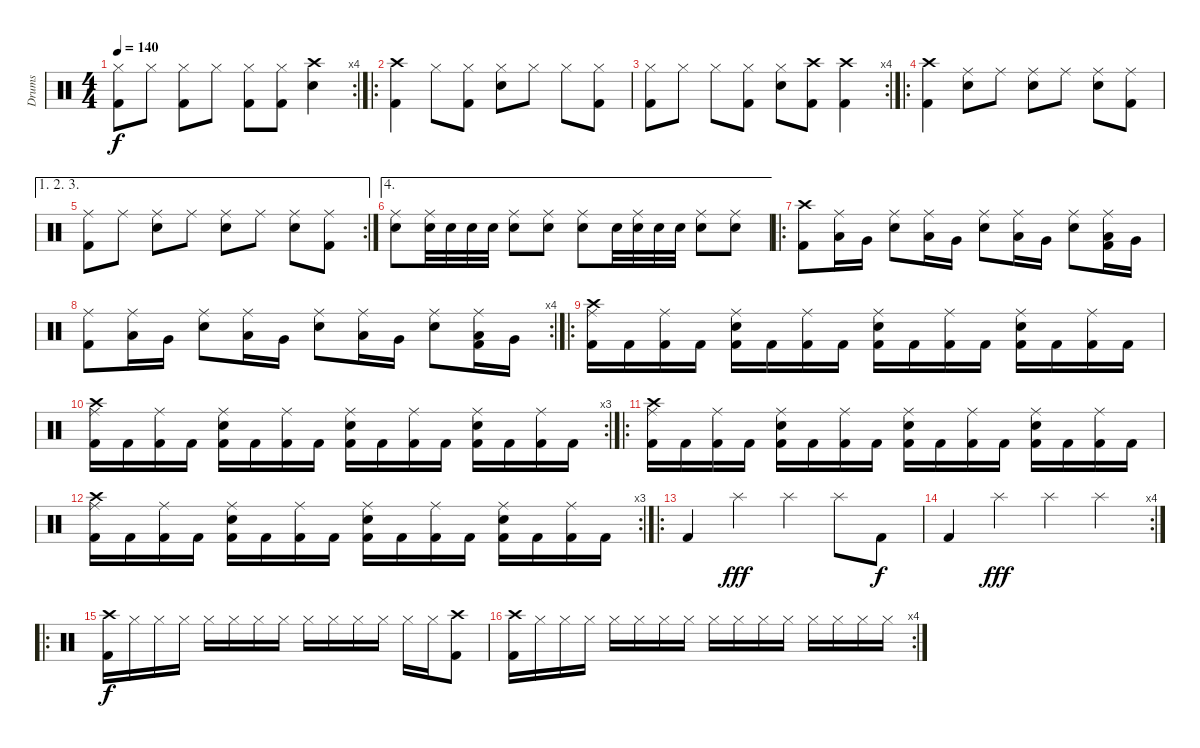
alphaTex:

\track ("Drums" "Drums") {instrument percussion}
\staff {score}
\articulation defaults
\rc 4
\ts (4 4)
\tempo 140
\clef neutral
\ks c
("Hi-Hat (closed)" "Kick (hit) 2").8{dy f} "Hi-Hat (closed)".8 ("Hi-Hat (closed)" "Kick (hit) 2").8 "Hi-Hat (closed)".8 ("Hi-Hat (closed)" "Kick (hit) 2").8 ("Hi-Hat (closed)" "Kick (hit) 2").8 ("Crash high (hit)" "Electric Snare (hit)").4 |
\ro
("Crash high (hit)" "Kick (hit) 2").4 "Hi-Hat (closed)".8 ("Hi-Hat (closed)" "Kick (hit) 2").8 ("Hi-Hat (closed)" "Electric Snare (hit)").8 "Hi-Hat (closed)".8 "Hi-Hat (closed)".8 ("Hi-Hat (closed)" "Kick (hit) 2").8 |
\rc 4
("Hi-Hat (closed)" "Kick (hit) 2").8 "Hi-Hat (closed)".8 "Hi-Hat (closed)".8 ("Hi-Hat (closed)" "Kick (hit) 2").8 ("Hi-Hat (closed)" "Electric Snare (hit)").8 ("Crash high (hit)" "Kick (hit) 2").8 ("Crash high (hit)" "Kick (hit) 2").4 |
\ro
("Crash high (hit)" "Kick (hit) 2").4 ("Ride (middle)" "Electric Snare (hit)").8 "Ride (middle)".8 ("Ride (middle)" "Electric Snare (hit)").8 "Ride (middle)".8 ("Ride (middle)" "Electric Snare (hit)").8 ("Ride (middle)" "Kick (hit) 2").8 |
\ae (1 2 3)
\rc 2
("Ride (middle)" "Kick (hit) 2").8 "Ride (middle)".8 ("Ride (middle)" "Electric Snare (hit)").8 "Ride (middle)".8 ("Ride (middle)" "Electric Snare (hit)").8 "Ride (middle)".8 ("Ride (middle)" "Electric Snare (hit)").8 ("Ride (middle)" "Kick (hit) 2").8 |
\ae 4
("Ride (middle)" "Electric Snare (hit)").8 ("Ride (middle)" "Electric Snare (hit)").32 "Electric Snare (hit)".32 "Electric Snare (hit)".32 "Electric Snare (hit)".32 ("Ride (middle)" "Electric Snare (hit)").8 ("Ride (middle)" "Electric Snare (hit)").8 ("Ride (middle)" "Electric Snare (hit)").8 "Electric Snare (hit)".32 ("Ride (middle)" "Electric Snare (hit)").32 "Electric Snare (hit)".32 "Electric Snare (hit)".32 ("Ride (middle)" "Electric Snare (hit)").8 ("Ride (middle)" "Electric Snare (hit)").8 |
\ro
("Crash high (hit)" "Kick (hit) 2").8 ("Ride (middle)" "Low Tom (hit)").16 "Very Low Tom (hit)".16 ("Ride (middle)" "Electric Snare (hit)").8 ("Ride (middle)" "Low Tom (hit)").16 "Very Low Tom (hit)".16 ("Ride (middle)" "Electric Snare (hit)").8 ("Ride (middle)" "Low Tom (hit)").16 "Very Low Tom (hit)".16 ("Ride (middle)" "Electric Snare (hit)").8 ("Ride (middle)" "Kick (hit) 2" "Low Tom (hit)").16 "Very Low Tom (hit)".16 |
\rc 4
("Ride (middle)" "Kick (hit) 2").8 ("Ride (middle)" "Low Tom (hit)").16 "Very Low Tom (hit)".16 ("Ride (middle)" "Electric Snare (hit)").8 ("Ride (middle)" "Low Tom (hit)").16 "Very Low Tom (hit)".16 ("Ride (middle)" "Electric Snare (hit)").8 ("Ride (middle)" "Low Tom (hit)").16 "Very Low Tom (hit)".16 ("Ride (middle)" "Electric Snare (hit)").8 ("Ride (middle)" "Kick (hit) 2" "Low Tom (hit)").16 "Very Low Tom (hit)".16 |
\ro
("Ride (middle)" "Kick (hit) 2" "Crash high (hit)").16 "Kick (hit) 2".16 ("Ride (middle)" "Kick (hit) 2").16 "Kick (hit) 2".16 ("Ride (middle)" "Kick (hit) 2" "Electric Snare (hit)").16 "Kick (hit) 2".16 ("Ride (middle)" "Kick (hit) 2").16 "Kick (hit) 2".16 ("Ride (middle)" "Kick (hit) 2" "Electric Snare (hit)").16 "Kick (hit) 2".16 ("Ride (middle)" "Kick (hit) 2").16 "Kick (hit) 2".16 ("Ride (middle)" "Kick (hit) 2" "Electric Snare (hit)").16 "Kick (hit) 2".16 ("Ride (middle)" "Kick (hit) 2").16 "Kick (hit) 2".16 |
\rc 3
("Ride (middle)" "Kick (hit) 2" "Crash high (hit)").16 "Kick (hit) 2".16 ("Ride (middle)" "Kick (hit) 2").16 "Kick (hit) 2".16 ("Ride (middle)" "Kick (hit) 2" "Electric Snare (hit)").16 "Kick (hit) 2".16 ("Ride (middle)" "Kick (hit) 2").16 "Kick (hit) 2".16 ("Ride (middle)" "Kick (hit) 2" "Electric Snare (hit)").16 "Kick (hit) 2".16 ("Ride (middle)" "Kick (hit) 2").16 "Kick (hit) 2".16 ("Ride (middle)" "Kick (hit) 2" "Electric Snare (hit)").16 "Kick (hit) 2".16 ("Ride (middle)" "Kick (hit) 2").16 "Kick (hit) 2".16 |
\ro
("Ride (middle)" "Kick (hit) 2" "Crash high (hit)").16 "Kick (hit) 2".16 ("Ride (middle)" "Kick (hit) 2").16 "Kick (hit) 2".16 ("Ride (middle)" "Kick (hit) 2" "Electric Snare (hit)").16 "Kick (hit) 2".16 ("Ride (middle)" "Kick (hit) 2").16 "Kick (hit) 2".16 ("Ride (middle)" "Kick (hit) 2" "Electric Snare (hit)").16 "Kick (hit) 2".16 ("Ride (middle)" "Kick (hit) 2").16 "Kick (hit) 2".16 ("Ride (middle)" "Kick (hit) 2" "Electric Snare (hit)").16 "Kick (hit) 2".16 ("Ride (middle)" "Kick (hit) 2").16 "Kick (hit) 2".16 |
\rc 3
("Ride (middle)" "Kick (hit) 2" "Crash high (hit)").16 "Kick (hit) 2".16 ("Ride (middle)" "Kick (hit) 2").16 "Kick (hit) 2".16 ("Ride (middle)" "Kick (hit) 2" "Electric Snare (hit)").16 "Kick (hit) 2".16 ("Ride (middle)" "Kick (hit) 2").16 "Kick (hit) 2".16 ("Ride (middle)" "Kick (hit) 2" "Electric Snare (hit)").16 "Kick (hit) 2".16 ("Ride (middle)" "Kick (hit) 2").16 "Kick (hit) 2".16 ("Ride (middle)" "Kick (hit) 2" "Electric Snare (hit)").16 "Kick (hit) 2".16 ("Ride (middle)" "Kick (hit) 2").16 "Kick (hit) 2".16 |
\ro "Kick (hit) 2".4 "Splash (hit)".4{dy fff} "Splash (hit)".4 "Splash (hit)".8 "Kick (hit) 2".8{dy f}
|
\rc 4 "Kick (hit) 2".4 "Splash (hit)".4{dy fff} "Splash (hit)".4 "Splash (hit)".4
|
\ro
("Crash high (hit)" "Kick (hit) 2").16{dy f} "Hi-Hat (closed)".16 "Hi-Hat (closed)".16 "Hi-Hat (closed)".16 "Hi-Hat (closed)".16 "Hi-Hat (closed)".16 "Hi-Hat (closed)".16 "Hi-Hat (closed)".16 "Hi-Hat (closed)".16 "Hi-Hat (closed)".16 "Hi-Hat (closed)".16 "Hi-Hat (closed)".16 "Hi-Hat (closed)".16 "Hi-Hat (closed)".16 ("Crash high (hit)" "Kick (hit) 2").8 |
\rc 4
("Crash high (hit)" "Kick (hit) 2").16 "Hi-Hat (closed)".16 "Hi-Hat (closed)".16 "Hi-Hat (closed)".16 "Hi-Hat (closed)".16 "Hi-Hat (closed)".16 "Hi-Hat (closed)".16 "Hi-Hat (closed)".16 "Hi-Hat (closed)".16 "Hi-Hat (closed)".16 "Hi-Hat (closed)".16 "Hi-Hat (closed)".16 "Hi-Hat (closed)".16 "Hi-Hat (closed)".16 "Hi-Hat (closed)".16 "Hi-Hat (closed)".16
